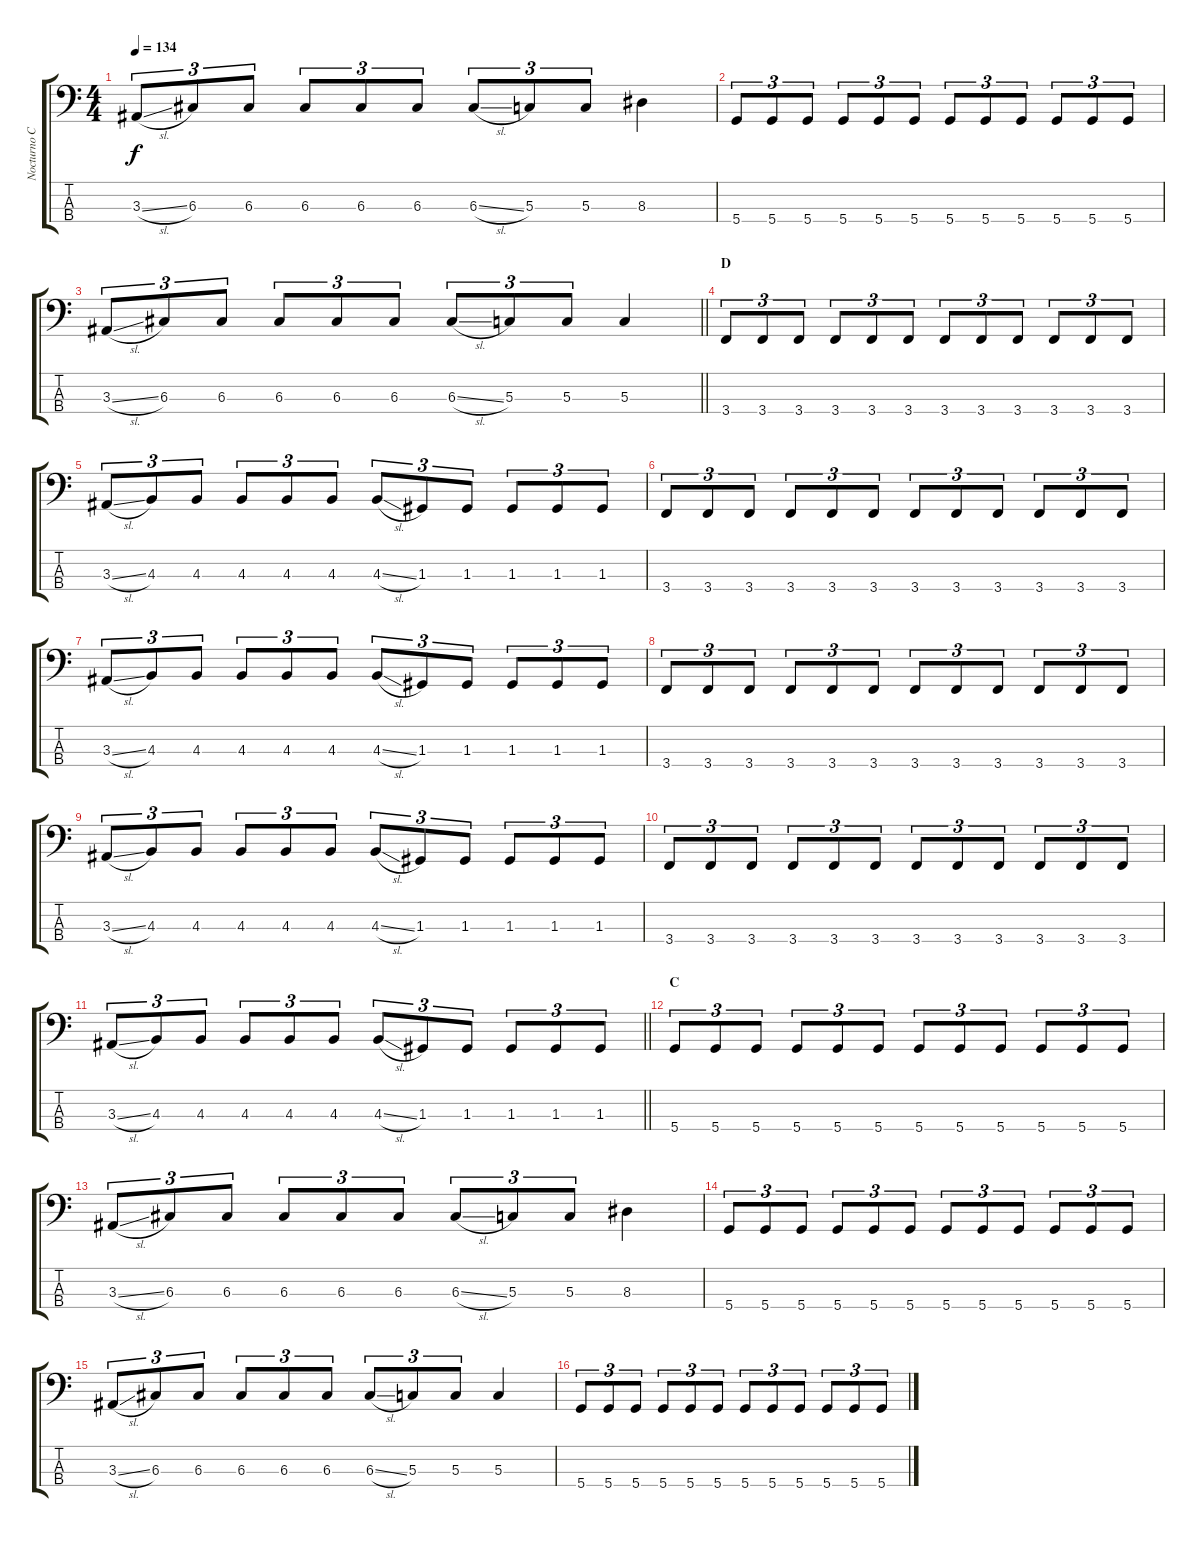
\track ("Nocturno Culto" "Nocturno C") {instrument fretlessbass}
\staff {score tabs}
\tuning (F2 C2 G1 D1) {hide}
\ts (4 4)
\tempo 134
\clef f4
\ks c
3.3{sl}.8{tu (3 2) dy f} 6.3.8{tu (3 2)} 6.3.8{tu (3 2)} 6.3.8{tu (3 2)} 6.3.8{tu (3 2)} 6.3.8{tu (3 2)} 6.3{sl}.8{tu (3 2)} 5.3.8{tu (3 2)} 5.3.8{tu (3 2)} 8.3.4 |
5.4.8{tu (3 2)} 5.4.8{tu (3 2)} 5.4.8{tu (3 2)} 5.4.8{tu (3 2)} 5.4.8{tu (3 2)} 5.4.8{tu (3 2)} 5.4.8{tu (3 2)} 5.4.8{tu (3 2)} 5.4.8{tu (3 2)} 5.4.8{tu (3 2)} 5.4.8{tu (3 2)} 5.4.8{tu (3 2)} |
\barLineRight lightlight
3.3{sl}.8{tu (3 2)} 6.3.8{tu (3 2)} 6.3.8{tu (3 2)} 6.3.8{tu (3 2)} 6.3.8{tu (3 2)} 6.3.8{tu (3 2)} 6.3{sl}.8{tu (3 2)} 5.3.8{tu (3 2)} 5.3.8{tu (3 2)} 5.3.4 |
\section ("" "D")
3.4.8{tu (3 2)} 3.4.8{tu (3 2)} 3.4.8{tu (3 2)} 3.4.8{tu (3 2)} 3.4.8{tu (3 2)} 3.4.8{tu (3 2)} 3.4.8{tu (3 2)} 3.4.8{tu (3 2)} 3.4.8{tu (3 2)} 3.4.8{tu (3 2)} 3.4.8{tu (3 2)} 3.4.8{tu (3 2)} |
3.3{sl}.8{tu (3 2)} 4.3.8{tu (3 2)} 4.3.8{tu (3 2)} 4.3.8{tu (3 2)} 4.3.8{tu (3 2)} 4.3.8{tu (3 2)} 4.3{sl}.8{tu (3 2)} 1.3.8{tu (3 2)} 1.3.8{tu (3 2)} 1.3.8{tu (3 2)} 1.3.8{tu (3 2)} 1.3.8{tu (3 2)} |
3.4.8{tu (3 2)} 3.4.8{tu (3 2)} 3.4.8{tu (3 2)} 3.4.8{tu (3 2)} 3.4.8{tu (3 2)} 3.4.8{tu (3 2)} 3.4.8{tu (3 2)} 3.4.8{tu (3 2)} 3.4.8{tu (3 2)} 3.4.8{tu (3 2)} 3.4.8{tu (3 2)} 3.4.8{tu (3 2)} |
3.3{sl}.8{tu (3 2)} 4.3.8{tu (3 2)} 4.3.8{tu (3 2)} 4.3.8{tu (3 2)} 4.3.8{tu (3 2)} 4.3.8{tu (3 2)} 4.3{sl}.8{tu (3 2)} 1.3.8{tu (3 2)} 1.3.8{tu (3 2)} 1.3.8{tu (3 2)} 1.3.8{tu (3 2)} 1.3.8{tu (3 2)} |
3.4.8{tu (3 2)} 3.4.8{tu (3 2)} 3.4.8{tu (3 2)} 3.4.8{tu (3 2)} 3.4.8{tu (3 2)} 3.4.8{tu (3 2)} 3.4.8{tu (3 2)} 3.4.8{tu (3 2)} 3.4.8{tu (3 2)} 3.4.8{tu (3 2)} 3.4.8{tu (3 2)} 3.4.8{tu (3 2)} |
3.3{sl}.8{tu (3 2)} 4.3.8{tu (3 2)} 4.3.8{tu (3 2)} 4.3.8{tu (3 2)} 4.3.8{tu (3 2)} 4.3.8{tu (3 2)} 4.3{sl}.8{tu (3 2)} 1.3.8{tu (3 2)} 1.3.8{tu (3 2)} 1.3.8{tu (3 2)} 1.3.8{tu (3 2)} 1.3.8{tu (3 2)} |
3.4.8{tu (3 2)} 3.4.8{tu (3 2)} 3.4.8{tu (3 2)} 3.4.8{tu (3 2)} 3.4.8{tu (3 2)} 3.4.8{tu (3 2)} 3.4.8{tu (3 2)} 3.4.8{tu (3 2)} 3.4.8{tu (3 2)} 3.4.8{tu (3 2)} 3.4.8{tu (3 2)} 3.4.8{tu (3 2)} |
\barLineRight lightlight
3.3{sl}.8{tu (3 2)} 4.3.8{tu (3 2)} 4.3.8{tu (3 2)} 4.3.8{tu (3 2)} 4.3.8{tu (3 2)} 4.3.8{tu (3 2)} 4.3{sl}.8{tu (3 2)} 1.3.8{tu (3 2)} 1.3.8{tu (3 2)} 1.3.8{tu (3 2)} 1.3.8{tu (3 2)} 1.3.8{tu (3 2)} |
\section ("" "C")
5.4.8{tu (3 2)} 5.4.8{tu (3 2)} 5.4.8{tu (3 2)} 5.4.8{tu (3 2)} 5.4.8{tu (3 2)} 5.4.8{tu (3 2)} 5.4.8{tu (3 2)} 5.4.8{tu (3 2)} 5.4.8{tu (3 2)} 5.4.8{tu (3 2)} 5.4.8{tu (3 2)} 5.4.8{tu (3 2)} |
3.3{sl}.8{tu (3 2)} 6.3.8{tu (3 2)} 6.3.8{tu (3 2)} 6.3.8{tu (3 2)} 6.3.8{tu (3 2)} 6.3.8{tu (3 2)} 6.3{sl}.8{tu (3 2)} 5.3.8{tu (3 2)} 5.3.8{tu (3 2)} 8.3.4 |
5.4.8{tu (3 2)} 5.4.8{tu (3 2)} 5.4.8{tu (3 2)} 5.4.8{tu (3 2)} 5.4.8{tu (3 2)} 5.4.8{tu (3 2)} 5.4.8{tu (3 2)} 5.4.8{tu (3 2)} 5.4.8{tu (3 2)} 5.4.8{tu (3 2)} 5.4.8{tu (3 2)} 5.4.8{tu (3 2)} |
3.3{sl}.8{tu (3 2)} 6.3.8{tu (3 2)} 6.3.8{tu (3 2)} 6.3.8{tu (3 2)} 6.3.8{tu (3 2)} 6.3.8{tu (3 2)} 6.3{sl}.8{tu (3 2)} 5.3.8{tu (3 2)} 5.3.8{tu (3 2)} 5.3.4 |
5.4.8{tu (3 2)} 5.4.8{tu (3 2)} 5.4.8{tu (3 2)} 5.4.8{tu (3 2)} 5.4.8{tu (3 2)} 5.4.8{tu (3 2)} 5.4.8{tu (3 2)} 5.4.8{tu (3 2)} 5.4.8{tu (3 2)} 5.4.8{tu (3 2)} 5.4.8{tu (3 2)} 5.4.8{tu (3 2)}
